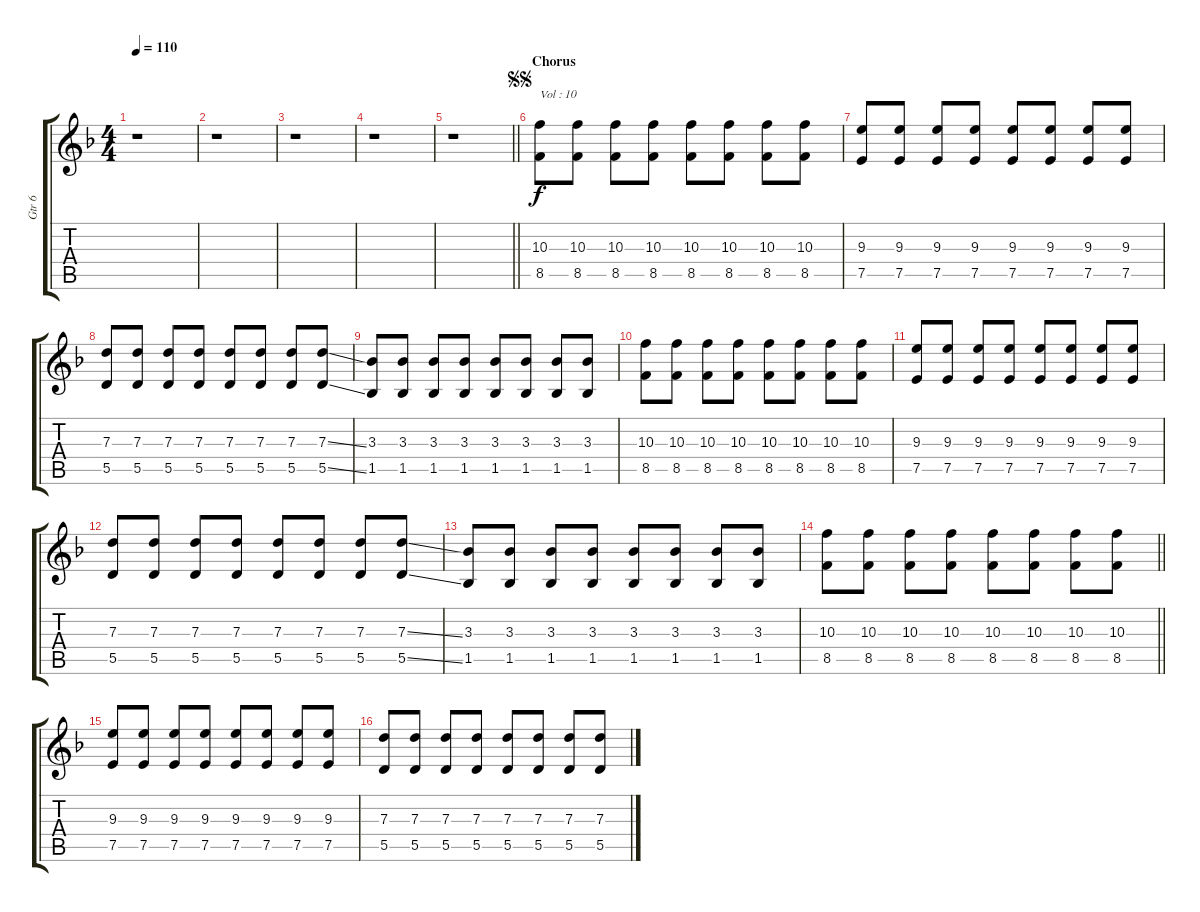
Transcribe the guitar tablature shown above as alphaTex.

\track ("Gtr 6" "Gtr 6") {instrument distortionguitar}
\staff {score tabs}
\tuning (E4 B3 G3 D3 A2 D2) {hide}
\ts (4 4)
\tempo 110
\clef g2
\ks f
r.1{dy f} |
r.1 |
r.1 |
r.1 |
\barLineRight lightlight
r.1 |
\section ("" "Chorus")
\jump segnosegno
(10.3 8.5).8{txt "Vol : 10"} (10.3 8.5).8 (10.3 8.5).8 (10.3 8.5).8 (10.3 8.5).8 (10.3 8.5).8 (10.3 8.5).8 (10.3 8.5).8 |
(9.3 7.5).8 (9.3 7.5).8 (9.3 7.5).8 (9.3 7.5).8 (9.3 7.5).8 (9.3 7.5).8 (9.3 7.5).8 (9.3 7.5).8 |
(7.3 5.5).8 (7.3 5.5).8 (7.3 5.5).8 (7.3 5.5).8 (7.3 5.5).8 (7.3 5.5).8 (7.3 5.5).8 (7.3{ss} 5.5{ss}).8 |
(3.3 1.5).8 (3.3 1.5).8 (3.3 1.5).8 (3.3 1.5).8 (3.3 1.5).8 (3.3 1.5).8 (3.3 1.5).8 (3.3 1.5).8 |
(10.3 8.5).8 (10.3 8.5).8 (10.3 8.5).8 (10.3 8.5).8 (10.3 8.5).8 (10.3 8.5).8 (10.3 8.5).8 (10.3 8.5).8 |
(9.3 7.5).8 (9.3 7.5).8 (9.3 7.5).8 (9.3 7.5).8 (9.3 7.5).8 (9.3 7.5).8 (9.3 7.5).8 (9.3 7.5).8 |
(7.3 5.5).8 (7.3 5.5).8 (7.3 5.5).8 (7.3 5.5).8 (7.3 5.5).8 (7.3 5.5).8 (7.3 5.5).8 (7.3{ss} 5.5{ss}).8 |
(3.3 1.5).8 (3.3 1.5).8 (3.3 1.5).8 (3.3 1.5).8 (3.3 1.5).8 (3.3 1.5).8 (3.3 1.5).8 (3.3 1.5).8 |
\barLineRight lightlight
(10.3 8.5).8 (10.3 8.5).8 (10.3 8.5).8 (10.3 8.5).8 (10.3 8.5).8 (10.3 8.5).8 (10.3 8.5).8 (10.3 8.5).8 |
(9.3 7.5).8 (9.3 7.5).8 (9.3 7.5).8 (9.3 7.5).8 (9.3 7.5).8 (9.3 7.5).8 (9.3 7.5).8 (9.3 7.5).8 |
(7.3 5.5).8 (7.3 5.5).8 (7.3 5.5).8 (7.3 5.5).8 (7.3 5.5).8 (7.3 5.5).8 (7.3 5.5).8 (7.3{ss} 5.5{ss}).8
